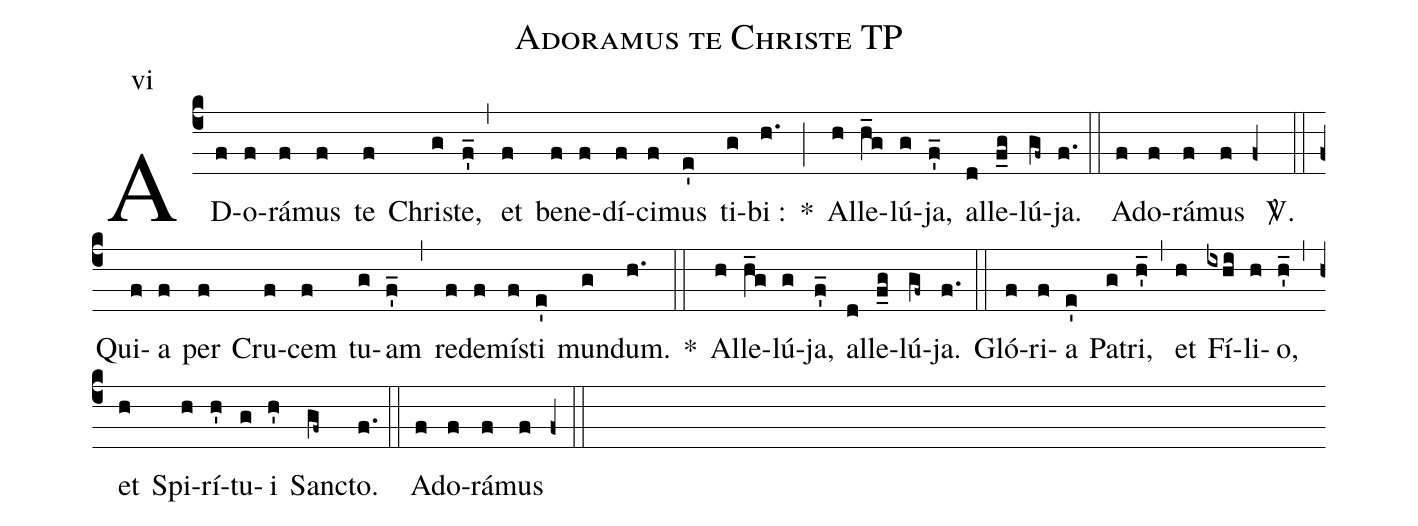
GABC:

name:Adoramus te Christe TP;
annotation:vi;
office-part:Responsorium breve;
mode:6;
%%
(c4) AD(f)o(f)rá(f)mus(f) te(f) Chri(g)ste,(f'_) (,) et(f) be(f)ne(f)dí(f)ci(f)mus(e') ti(g)bi :(h.) *(;) Al(h)le(h_g)lú(g){ja},(f'_) al(d)le(f_g)lú(gf~){ja}.(f.) (::)
Ad(f)o(f)rá(f)mus(f) (f+)
<sp>V/</sp>.(::) Qui(f)a(f) per(f) Cru(f)cem(f) tu(g)am(f'_) (,) red(f)e(f)mí(f)sti(e') mun(g)dum.(h.)
*(::) Al(h)le(h_g)lú(g)ja,(f'_) al(d)le(f_g)lú(gf~)ja.(f.) (::)
Gló(f)ri(f)a(e') Pa(g)tri,(h'_) (,) et(h) Fí(ixhi)li(h)o,(h'_) (,) et(h) Spi(h)rí(h')tu(g)i(h') San(gf~)cto.(f.) (::)
Ad(f)o(f)rá(f)mus(f) (f+) (::)
